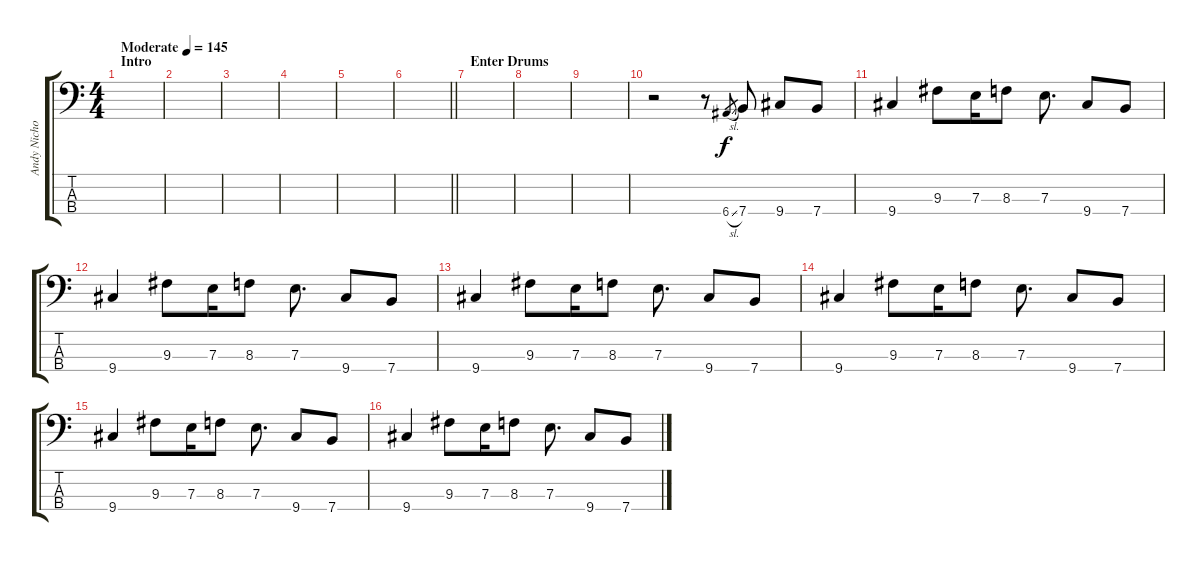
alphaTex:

\track ("Andy Nicholson" "Andy Nicho") {instrument electricbasspick}
\staff {score tabs}
\tuning (G2 D2 A1 E1) {hide}
\ts (4 4)
\section ("" "Intro")
\tempo (145 "Moderate")
\clef f4
\ks c
|
|
|
|
|
\barLineRight lightlight
|
\section ("" "Enter Drums")
|
|
|
r.2 r.8 6.4{sl}.8{gr} 7.4.8 9.4.8 7.4.8 |
9.4.4 9.3.8 7.3.16 8.3.8 7.3.8{d} 9.4.8 7.4.8 |
9.4.4 9.3.8 7.3.16 8.3.8 7.3.8{d} 9.4.8 7.4.8 |
9.4.4 9.3.8 7.3.16 8.3.8 7.3.8{d} 9.4.8 7.4.8 |
9.4.4 9.3.8 7.3.16 8.3.8 7.3.8{d} 9.4.8 7.4.8 |
9.4.4 9.3.8 7.3.16 8.3.8 7.3.8{d} 9.4.8 7.4.8 |
9.4.4 9.3.8 7.3.16 8.3.8 7.3.8{d} 9.4.8 7.4.8
